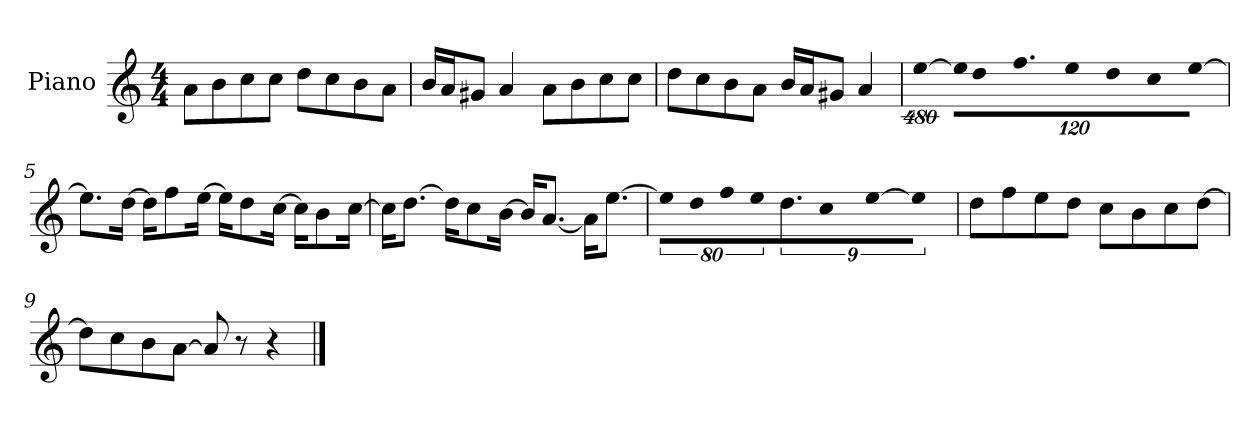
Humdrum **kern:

**kern
*part1
*staff1
*I"Piano
*I'P-no
*clefG2
*k[]
*M4/4
*MM90
=1
8a\L
8b\
8cc\
8cc\J
8dd\L
8cc\
8b\
8a\J
=2
16b/LL
16a/J
8g#X/J
4a/
8a\L
8b\
8cc\
8cc\J
=3
8dd\L
8cc\
8b\
8a\J
16b/LL
16a/J
8g#X/J
4a/
=4
!LO:N:vis=4
[1920%427ee\
!LO:N:vis=16
1920%107ee\KL]
!LO:N:vis=8
640%71dd\
9.ff\
!LO:N:vis=8
640%71ee\
!LO:N:vis=8
640%71dd\
!LO:N:vis=8
640%71cc\
!LO:N:vis=8
[640%71ee\J
!!LO:LB:g=z
=5
8.ee\L]
[16dd\Jk
16dd\KL]
8ff\
[16ee\Jk
16ee\KL]
8dd\
[16cc\Jk
16cc\KL]
8b\
[16cc\Jk
=6
16cc\KL]
[8.dd\J
16dd\KL]
8cc\
[16b\Jk
16b/KL]
[8.a/J
16a\KL]
[8.ee\J
=7
!LO:N:vis=8
640%71ee\L]
!LO:N:vis=8
640%71dd\
!LO:N:vis=8
640%71ff\
!LO:N:vis=8
640%71ee\
9.dd\
!LO:N:vis=8
640%71cc\
!LO:N:vis=16
[1920%107ee\Jk
!LO:N:vis=4
1920%427ee\]
=8
8dd\L
8ff\
8ee\
8dd\J
8cc\L
8b\
8cc\
[8dd\J
!!LO:LB:g=z
=9
8dd\L]
8cc\
8b\
[8a\J
8a/]
8r
4r
==
*-
